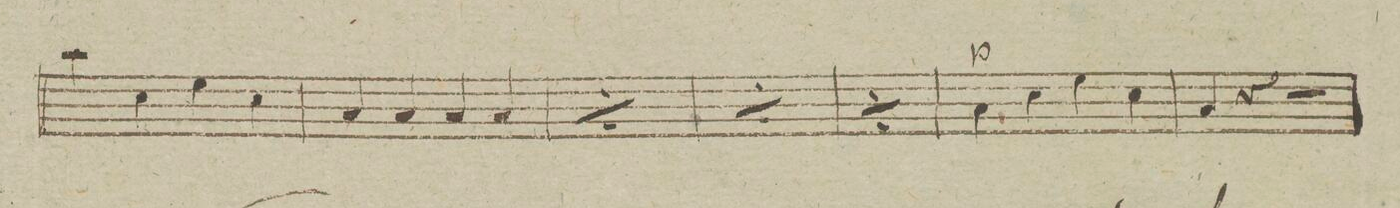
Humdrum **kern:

**kern	**dynam
*I"Basso	*
*clefF4	*
*k[]	*
*met(c)	*
*M4/4	*
4c\	.
4E\	.
4G\	.
4E\	.
=43	=43
4C/	.
4C/	.
4C/	.
4C/	.
=44	=44
*rep	*
4C/	.
4C/	.
4C/	.
4C/	.
*Xrep	*
=45	=45
*rep	*
4C/	.
4C/	.
4C/	.
4C/	.
*Xrep	*
=46	=46
*rep	*
4C/	.
4C/	.
4C/	.
4C/	.
*Xrep	*
=47	=47
4C\	p
4E\	.
4G\	.
4E\	.
=48	=48
4C/	.
4r	.
2r	.
=49	=49
*-	*-
